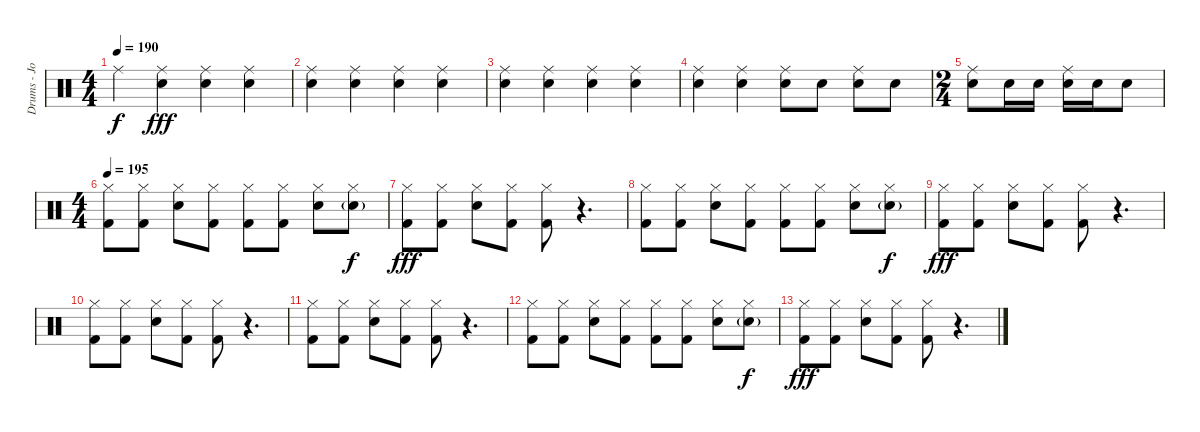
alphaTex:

\track ("Drums - John" "Drums - Jo") {instrument percussion}
\staff {score}
\articulation defaults
\ts (4 4)
\tempo 190
\clef neutral
\ks c "Ride (middle)".4{dy f}
("Ride (middle)" "Electric Snare (hit)").4{dy fff} ("Ride (middle)" "Electric Snare (hit)").4 ("Ride (middle)" "Electric Snare (hit)").4 |
("Ride (middle)" "Electric Snare (hit)").4 ("Ride (middle)" "Electric Snare (hit)").4 ("Ride (middle)" "Electric Snare (hit)").4 ("Ride (middle)" "Electric Snare (hit)").4 |
("Ride (middle)" "Electric Snare (hit)").4 ("Ride (middle)" "Electric Snare (hit)").4 ("Ride (middle)" "Electric Snare (hit)").4 ("Ride (middle)" "Electric Snare (hit)").4 |
("Ride (middle)" "Electric Snare (hit)").4 ("Ride (middle)" "Electric Snare (hit)").4 ("Ride (middle)" "Electric Snare (hit)").8 "Electric Snare (hit)".8 ("Ride (middle)" "Electric Snare (hit)").8 "Electric Snare (hit)".8 |
\ts (2 4)
("Ride (middle)" "Electric Snare (hit)").8 "Electric Snare (hit)".16 "Electric Snare (hit)".16 ("Ride (middle)" "Electric Snare (hit)").16 "Electric Snare (hit)".16 "Electric Snare (hit)".8 |
\ts (4 4)
\tempo 195
("Hi-Hat (closed)" "Kick (hit) 2").8 ("Hi-Hat (closed)" "Kick (hit) 2").8 ("Hi-Hat (closed)" "Electric Snare (hit)").8 ("Hi-Hat (closed)" "Kick (hit) 2").8 ("Hi-Hat (closed)" "Kick (hit) 2").8 ("Hi-Hat (closed)" "Kick (hit) 2").8 ("Hi-Hat (closed)" "Electric Snare (hit)").8 ("Hi-Hat (closed)" "Electric Snare (hit)"{g}).8{dy f} |
("Hi-Hat (closed)" "Kick (hit) 2").8{dy fff} ("Hi-Hat (closed)" "Kick (hit) 2").8 ("Hi-Hat (closed)" "Electric Snare (hit)").8 ("Hi-Hat (closed)" "Kick (hit) 2").8 ("Hi-Hat (closed)" "Kick (hit) 2").8 r.4{d} |
("Hi-Hat (closed)" "Kick (hit) 2").8 ("Hi-Hat (closed)" "Kick (hit) 2").8 ("Hi-Hat (closed)" "Electric Snare (hit)").8 ("Hi-Hat (closed)" "Kick (hit) 2").8 ("Hi-Hat (closed)" "Kick (hit) 2").8 ("Hi-Hat (closed)" "Kick (hit) 2").8 ("Hi-Hat (closed)" "Electric Snare (hit)").8 ("Hi-Hat (closed)" "Electric Snare (hit)"{g}).8{dy f} |
("Hi-Hat (closed)" "Kick (hit) 2").8{dy fff} ("Hi-Hat (closed)" "Kick (hit) 2").8 ("Hi-Hat (closed)" "Electric Snare (hit)").8 ("Hi-Hat (closed)" "Kick (hit) 2").8 ("Hi-Hat (closed)" "Kick (hit) 2").8 r.4{d} |
("Hi-Hat (closed)" "Kick (hit) 2").8 ("Hi-Hat (closed)" "Kick (hit) 2").8 ("Hi-Hat (closed)" "Electric Snare (hit)").8 ("Hi-Hat (closed)" "Kick (hit) 2").8 ("Hi-Hat (closed)" "Kick (hit) 2").8 r.4{d} |
("Hi-Hat (closed)" "Kick (hit) 2").8 ("Hi-Hat (closed)" "Kick (hit) 2").8 ("Hi-Hat (closed)" "Electric Snare (hit)").8 ("Hi-Hat (closed)" "Kick (hit) 2").8 ("Hi-Hat (closed)" "Kick (hit) 2").8 r.4{d} |
("Hi-Hat (closed)" "Kick (hit) 2").8 ("Hi-Hat (closed)" "Kick (hit) 2").8 ("Hi-Hat (closed)" "Electric Snare (hit)").8 ("Hi-Hat (closed)" "Kick (hit) 2").8 ("Hi-Hat (closed)" "Kick (hit) 2").8 ("Hi-Hat (closed)" "Kick (hit) 2").8 ("Hi-Hat (closed)" "Electric Snare (hit)").8 ("Hi-Hat (closed)" "Electric Snare (hit)"{g}).8{dy f} |
("Hi-Hat (closed)" "Kick (hit) 2").8{dy fff} ("Hi-Hat (closed)" "Kick (hit) 2").8 ("Hi-Hat (closed)" "Electric Snare (hit)").8 ("Hi-Hat (closed)" "Kick (hit) 2").8 ("Hi-Hat (closed)" "Kick (hit) 2").8 r.4{d}
